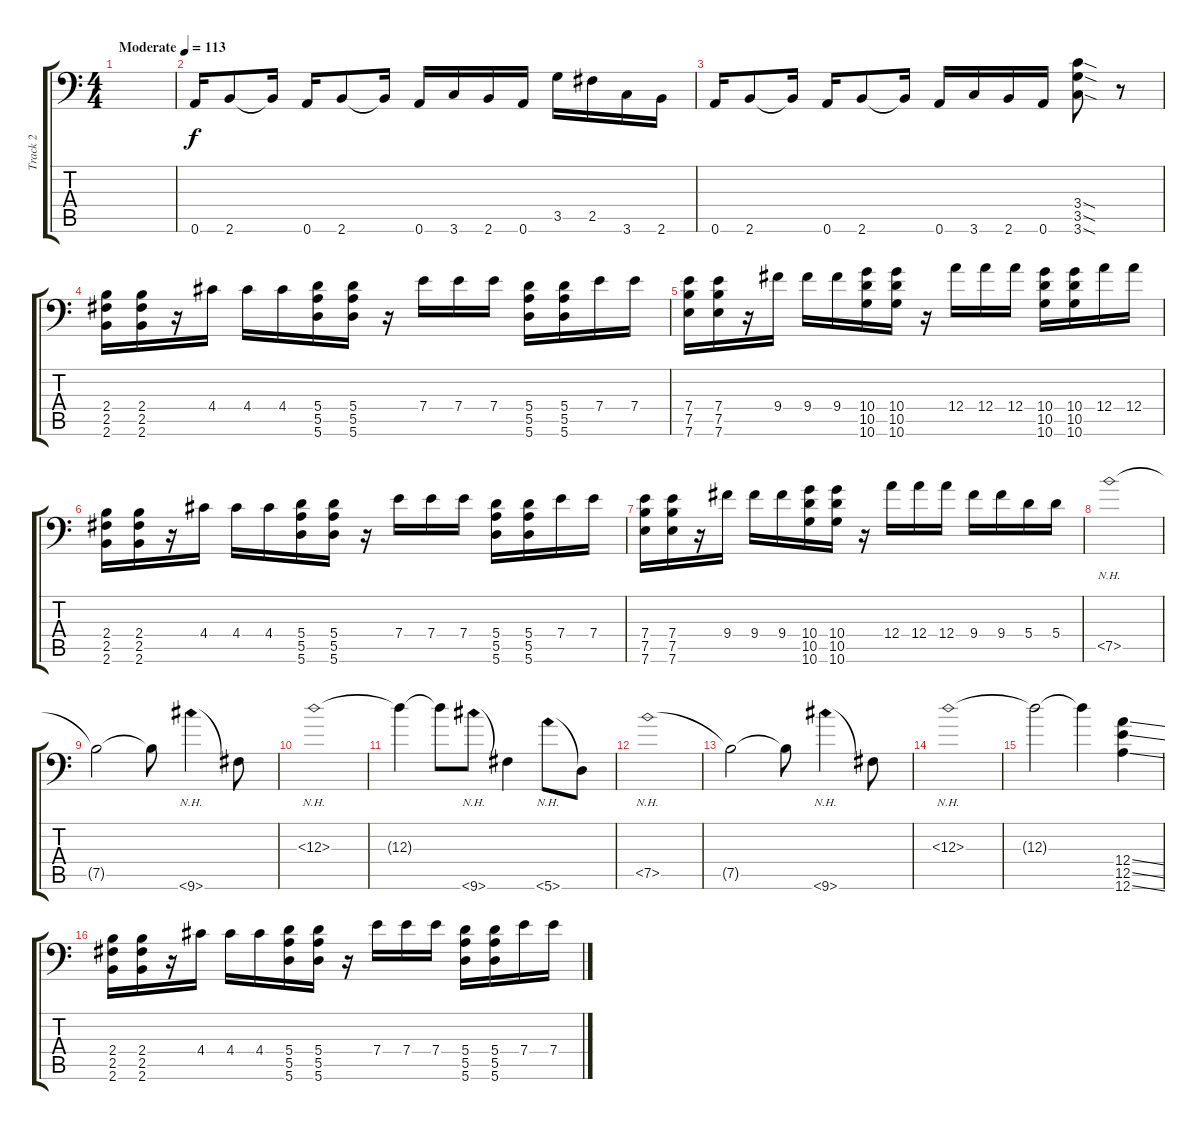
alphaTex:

\track ("Track 2" "Track 2") {instrument distortionguitar}
\staff {score tabs}
\tuning (B3 Gb3 D3 A2 E2 A1) {hide}
\ts (4 4)
\tempo (113 "Moderate")
\clef f4
\ks c
|
0.6.16 2.6.8 2.6{t}.16 0.6.16 2.6.8 2.6{t}.16 0.6.16 3.6.16 2.6.16 0.6.16 3.5.16 2.5.16 3.6.16 2.6.16 |
0.6.16 2.6.8 2.6{t}.16 0.6.16 2.6.8 2.6{t}.16 0.6.16 3.6.16 2.6.16 0.6.16 (3.4{sod} 3.5{sod} 3.6{sod}).8 r.8 |
(2.4 2.5 2.6).16 (2.4 2.5 2.6).16 r.16 4.4.16 4.4.16 4.4.16 (5.4 5.5 5.6).16 (5.4 5.5 5.6).16 r.16 7.4.16 7.4.16 7.4.16 (5.4 5.5 5.6).16 (5.4 5.5 5.6).16 7.4.16 7.4.16 |
(7.4 7.5 7.6).16 (7.4 7.5 7.6).16 r.16 9.4.16 9.4.16 9.4.16 (10.4 10.5 10.6).16 (10.4 10.5 10.6).16 r.16 12.4.16 12.4.16 12.4.16 (10.4 10.5 10.6).16 (10.4 10.5 10.6).16 12.4.16 12.4.16 |
(2.4 2.5 2.6).16 (2.4 2.5 2.6).16 r.16 4.4.16 4.4.16 4.4.16 (5.4 5.5 5.6).16 (5.4 5.5 5.6).16 r.16 7.4.16 7.4.16 7.4.16 (5.4 5.5 5.6).16 (5.4 5.5 5.6).16 7.4.16 7.4.16 |
(7.4 7.5 7.6).16 (7.4 7.5 7.6).16 r.16 9.4.16 9.4.16 9.4.16 (10.4 10.5 10.6).16 (10.4 10.5 10.6).16 r.16 12.4.16 12.4.16 12.4.16 9.4.16 9.4.16 5.4.16 5.4.16 |
7.5{nh}.1 |
7.5{t}.2 7.5{t}.8 9.6{nh}.4 9.6{t}.8 |
12.3{nh}.1 |
12.3{t}.4 12.3{t}.8 9.6{nh}.8 9.6{t}.4 5.6{nh}.8 5.6{t}.8 |
7.5{nh}.1 |
7.5{t}.2 7.5{t}.8 9.6{nh}.4 9.6{t}.8 |
12.3{nh}.1 |
12.3{t}.2 12.3{t}.4 (12.4{ss} 12.5{ss} 12.6{ss}).4 |
(2.4 2.5 2.6).16 (2.4 2.5 2.6).16 r.16 4.4.16 4.4.16 4.4.16 (5.4 5.5 5.6).16 (5.4 5.5 5.6).16 r.16 7.4.16 7.4.16 7.4.16 (5.4 5.5 5.6).16 (5.4 5.5 5.6).16 7.4.16 7.4.16
